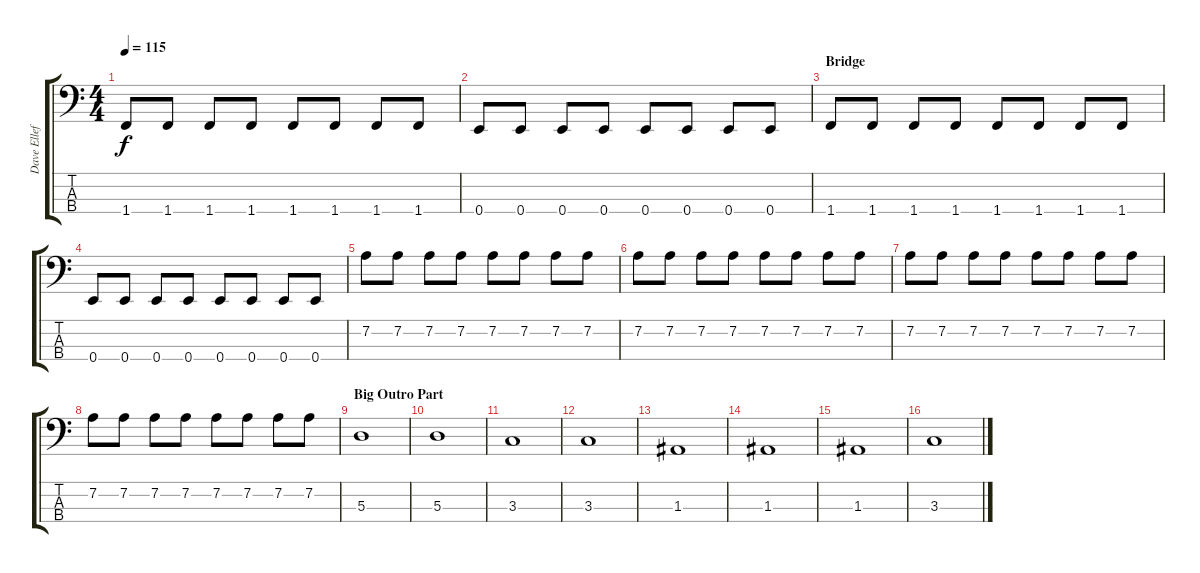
\track ("Dave Ellefson" "Dave Ellef") {instrument electricbassfinger}
\staff {score tabs}
\tuning (G2 D2 A1 E1) {hide}
\ts (4 4)
\tempo 115
\clef f4
\ks c
1.4.8{dy f} 1.4.8 1.4.8 1.4.8 1.4.8 1.4.8 1.4.8 1.4.8 |
0.4.8 0.4.8 0.4.8 0.4.8 0.4.8 0.4.8 0.4.8 0.4.8 |
\section ("" "Bridge")
1.4.8 1.4.8 1.4.8 1.4.8 1.4.8 1.4.8 1.4.8 1.4.8 |
0.4.8 0.4.8 0.4.8 0.4.8 0.4.8 0.4.8 0.4.8 0.4.8 |
7.2.8 7.2.8 7.2.8 7.2.8 7.2.8 7.2.8 7.2.8 7.2.8 |
7.2.8 7.2.8 7.2.8 7.2.8 7.2.8 7.2.8 7.2.8 7.2.8 |
7.2.8 7.2.8 7.2.8 7.2.8 7.2.8 7.2.8 7.2.8 7.2.8 |
7.2.8 7.2.8 7.2.8 7.2.8 7.2.8 7.2.8 7.2.8 7.2.8 |
\section ("" "Big Outro Part")
5.3.1 |
5.3.1 |
3.3.1 |
3.3.1 |
1.3.1 |
1.3.1 |
1.3.1 |
3.3.1
